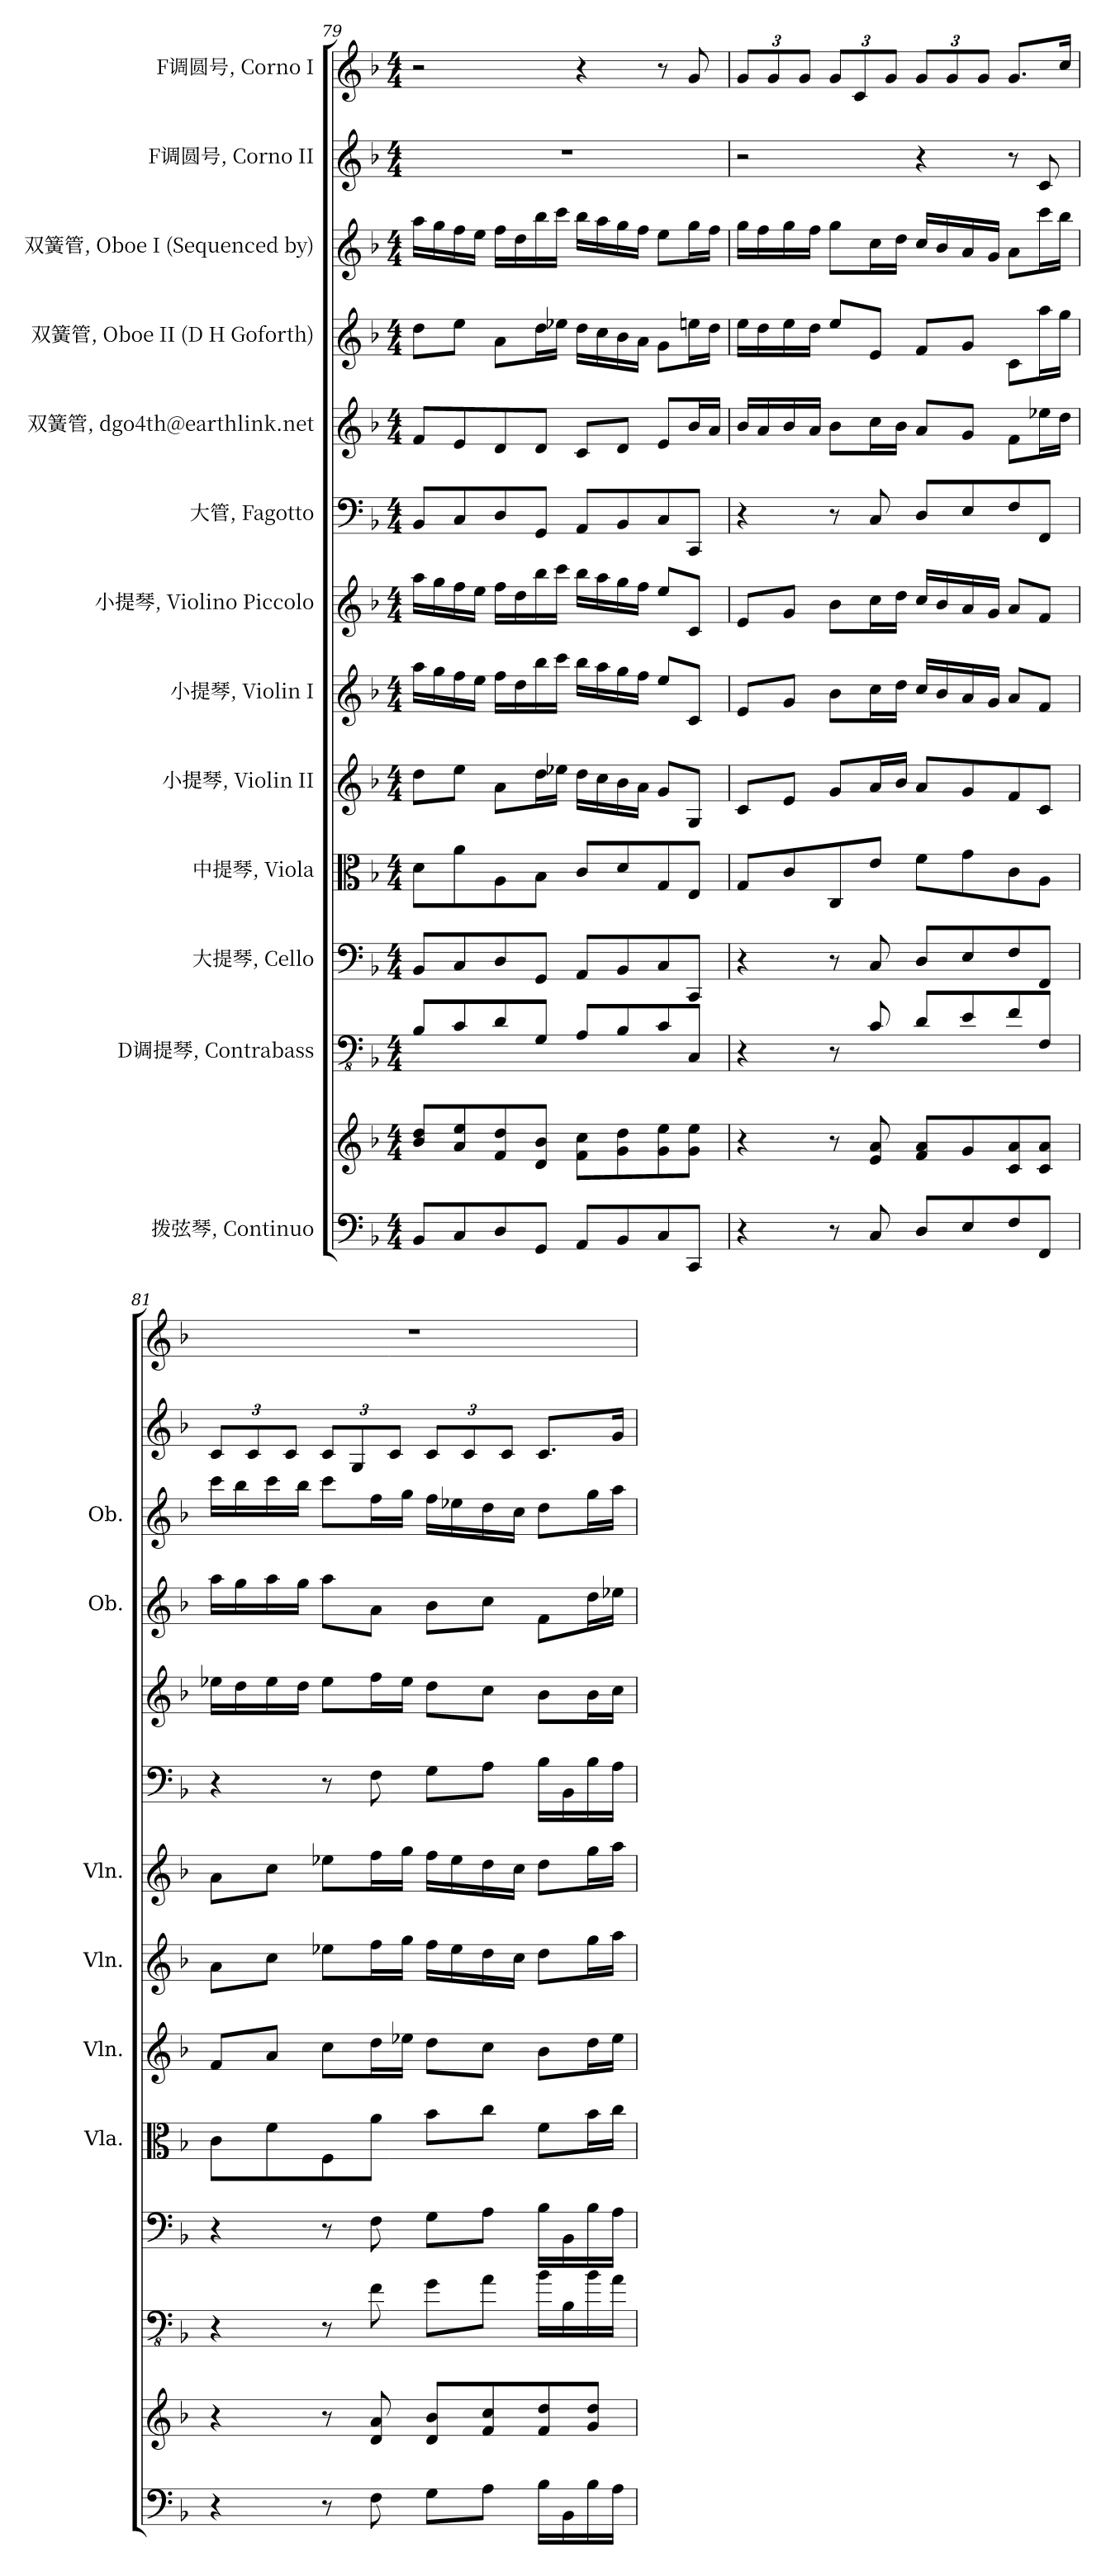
**kern	**kern	**kern	**kern	**kern	**kern	**kern	**kern	**kern	**kern	**kern	**kern	**kern	**kern
*part13	*part13	*part12	*part11	*part10	*part9	*part8	*part7	*part6	*part5	*part4	*part3	*part2	*part1
*staff14	*staff13	*staff12	*staff11	*staff10	*staff9	*staff8	*staff7	*staff6	*staff5	*staff4	*staff3	*staff2	*staff1
*I"拨弦琴, Continuo	*	*I"D调提琴, Contrabass	*I"大提琴, Cello	*I"中提琴, Viola	*I"小提琴, Violin II	*I"小提琴, Violin I	*I"小提琴, Violino Piccolo	*I"大管, Fagotto	*I"双簧管, dgo4th@earthlink.net	*I"双簧管, Oboe II (D H Goforth)	*I"双簧管, Oboe I (Sequenced by)	*I"F调圆号, Corno II	*I"F调圆号, Corno I
*	*	*	*	*I'Vla.	*I'Vln.	*I'Vln.	*I'Vln.	*	*	*I'Ob.	*I'Ob.	*	*
!!LO:PB:g=z
*clefF4	*clefG2	*clefFv4	*clefF4	*clefC3	*clefG2	*clefG2	*clefG2	*clefF4	*clefG2	*clefG2	*clefG2	*clefG2	*clefG2
*	*	*ITrd7c12	*	*	*	*	*	*	*	*	*	*ITrd4c7	*ITrd4c7
*k[b-]	*k[b-]	*k[b-]	*k[b-]	*k[b-]	*k[b-]	*k[b-]	*k[b-]	*k[b-]	*k[b-]	*k[b-]	*k[b-]	*k[b-e-]	*k[b-e-]
*M4/4	*M4/4	*M4/4	*M4/4	*M4/4	*M4/4	*M4/4	*M4/4	*M4/4	*M4/4	*M4/4	*M4/4	*M4/4	*M4/4
=79	=79	=79	=79	=79	=79	=79	=79	=79	=79	=79	=79	=79	=79
8BB-/L	8b-/ 8dd/L	8BBB-/L	8BB-/L	8d\L	8dd\L	16aa\LL	16aa\LL	8BB-/L	8f/L	8dd\L	16aa\LL	1r	2r
.	.	.	.	.	.	16gg\	16gg\	.	.	.	16gg\	.	.
8C/	8a/ 8ee/	8CC/	8C/	8a\	8ee\J	16ff\	16ff\	8C/	8e/	8ee\J	16ff\	.	.
.	.	.	.	.	.	16ee\JJ	16ee\JJ	.	.	.	16ee\JJ	.	.
8D/	8f/ 8dd/	8DD/	8D/	8A\	8a\L	16ff\LL	16ff\LL	8D/	8d/	8a\L	16ff\LL	.	.
.	.	.	.	.	.	16dd\	16dd\	.	.	.	16dd\	.	.
8GG/J	8d/ 8b-/J	8GGG/J	8GG/J	8B-\J	16dd\L	16bb-\	16bb-\	8GG/J	8d/J	16dd\L	16bb-\	.	.
.	.	.	.	.	16ee-X\JJ	16ccc\JJ	16ccc\JJ	.	.	16ee-X\JJ	16ccc\JJ	.	.
8AA/L	8f\ 8cc\L	8AAA/L	8AA/L	8c/L	16dd\LL	16bb-\LL	16bb-\LL	8AA/L	8c/L	16dd\LL	16bb-\LL	.	4r
.	.	.	.	.	16cc\	16aa\	16aa\	.	.	16cc\	16aa\	.	.
8BB-/	8g\ 8dd\	8BBB-/	8BB-/	8d/	16b-\	16gg\	16gg\	8BB-/	8d/J	16b-\	16gg\	.	.
.	.	.	.	.	16a\JJ	16ff\JJ	16ff\JJ	.	.	16a\JJ	16ff\JJ	.	.
8C/	8g\ 8ee\	8CC/	8C/	8G/	8g/L	8ee/L	8ee/L	8C/	8e/L	8g\L	8ee\L	.	8r
8CC/J	8g\ 8ee\J	8CCC/J	8CC/J	8E/J	8G/J	8c/J	8c/J	8CC/J	16b-/L	16een\L	16gg\L	.	8c/
.	.	.	.	.	.	.	.	.	16a/JJ	16dd\JJ	16ff\JJ	.	.
=80	=80	=80	=80	=80	=80	=80	=80	=80	=80	=80	=80	=80	=80
*	*	*	*	*	*	*	*	*	*	*	*	*	*Xbrackettup
4r	4r	4r	4r	8G/L	8c/L	8e/L	8e/L	4r	16b-/LL	16ee\LL	16gg\LL	2r	12c/L
.	.	.	.	.	.	.	.	.	16a/	16dd\	16ff\	.	.
.	.	.	.	.	.	.	.	.	.	.	.	.	12c/
.	.	.	.	8c/	8e/J	8g/J	8g/J	.	16b-/	16ee\	16gg\	.	.
.	.	.	.	.	.	.	.	.	.	.	.	.	12c/J
.	.	.	.	.	.	.	.	.	16a/JJ	16dd\JJ	16ff\JJ	.	.
8r	8r	8r	8r	8C/	8g/L	8b-\L	8b-\L	8r	8b-\L	8ee/L	8gg\L	.	12c/L
.	.	.	.	.	.	.	.	.	.	.	.	.	12F/
8C/	8e/ 8a/	8CC/	8C/	8e/J	16a/L	16cc\L	16cc\L	8C/	16cc\L	8e/J	16cc\L	.	.
.	.	.	.	.	.	.	.	.	.	.	.	.	12c/J
.	.	.	.	.	16b-/JJ	16dd\JJ	16dd\JJ	.	16b-\JJ	.	16dd\JJ	.	.
8D/L	8f/ 8a/L	8DD/L	8D/L	8f\L	8a/L	16cc/LL	16cc/LL	8D/L	8a/L	8f/L	16cc/LL	4r	12c/L
.	.	.	.	.	.	16b-/	16b-/	.	.	.	16b-/	.	.
.	.	.	.	.	.	.	.	.	.	.	.	.	12c/
8E/	8g/	8EE/	8E/	8g\	8g/	16a/	16a/	8E/	8g/J	8g/J	16a/	.	.
.	.	.	.	.	.	.	.	.	.	.	.	.	12c/J
.	.	.	.	.	.	16g/JJ	16g/JJ	.	.	.	16g/JJ	.	.
8F/	8c/ 8a/	8FF/	8F/	8c\	8f/	8a/L	8a/L	8F/	8f\L	8c\L	8a\L	8r	8.c/L
8FF/J	8c/ 8a/J	8FFF/J	8FF/J	8A\J	8c/J	8f/J	8f/J	8FF/J	16ee-X\L	16aa\L	16ccc\L	8F/	.
.	.	.	.	.	.	.	.	.	16dd\JJ	16gg\JJ	16bb-\JJ	.	16f/Jk
!!LO:PB:g=z
=81	=81	=81	=81	=81	=81	=81	=81	=81	=81	=81	=81	=81	=81
*	*	*	*	*	*	*	*	*	*	*	*	*Xbrackettup	*
4r	4r	4r	4r	8c\L	8f/L	8a\L	8a\L	4r	16ee-X\LL	16aa\LL	16ccc\LL	12F/L	1r
.	.	.	.	.	.	.	.	.	16dd\	16gg\	16bb-\	.	.
.	.	.	.	.	.	.	.	.	.	.	.	12F/	.
.	.	.	.	8f\	8a/J	8cc\J	8cc\J	.	16ee-\	16aa\	16ccc\	.	.
.	.	.	.	.	.	.	.	.	.	.	.	12F/J	.
.	.	.	.	.	.	.	.	.	16dd\JJ	16gg\JJ	16bb-\JJ	.	.
8r	8r	8r	8r	8F\	8cc\L	8ee-X\L	8ee-X\L	8r	8ee-\L	8aa\L	8ccc\L	12F/L	.
.	.	.	.	.	.	.	.	.	.	.	.	12C/	.
8F\	8d/ 8a/	8FF\	8F\	8a\J	16dd\L	16ff\L	16ff\L	8F\	16ff\L	8a\J	16ff\L	.	.
.	.	.	.	.	.	.	.	.	.	.	.	12F/J	.
.	.	.	.	.	16ee-X\JJ	16gg\JJ	16gg\JJ	.	16ee-\JJ	.	16gg\JJ	.	.
8G\L	8d/ 8b-/L	8GG\L	8G\L	8b-\L	8dd\L	16ff\LL	16ff\LL	8G\L	8dd\L	8b-\L	16ff\LL	12F/L	.
.	.	.	.	.	.	16ee-\	16ee-\	.	.	.	16ee-X\	.	.
.	.	.	.	.	.	.	.	.	.	.	.	12F/	.
8A\J	8f/ 8cc/	8AA\J	8A\J	8cc\J	8cc\J	16dd\	16dd\	8A\J	8cc\J	8cc\J	16dd\	.	.
.	.	.	.	.	.	.	.	.	.	.	.	12F/J	.
.	.	.	.	.	.	16cc\JJ	16cc\JJ	.	.	.	16cc\JJ	.	.
16B-\LL	8f/ 8dd/	16BB-\LL	16B-\LL	8f\L	8b-\L	8dd\L	8dd\L	16B-\LL	8b-\L	8f\L	8dd\L	8.F/L	.
16BB-\	.	16BBB-\	16BB-\	.	.	.	.	16BB-\	.	.	.	.	.
16B-\	8g/ 8dd/J	16BB-\	16B-\	16b-\L	16dd\L	16gg\L	16gg\L	16B-\	16b-\L	16dd\L	16gg\L	.	.
16A\JJ	.	16AA\JJ	16A\JJ	16cc\JJ	16ee-\JJ	16aa\JJ	16aa\JJ	16A\JJ	16cc\JJ	16ee-X\JJ	16aa\JJ	16c/Jk	.
=	=	=	=	=	=	=	=	=	=	=	=	=	=
*-	*-	*-	*-	*-	*-	*-	*-	*-	*-	*-	*-	*-	*-
